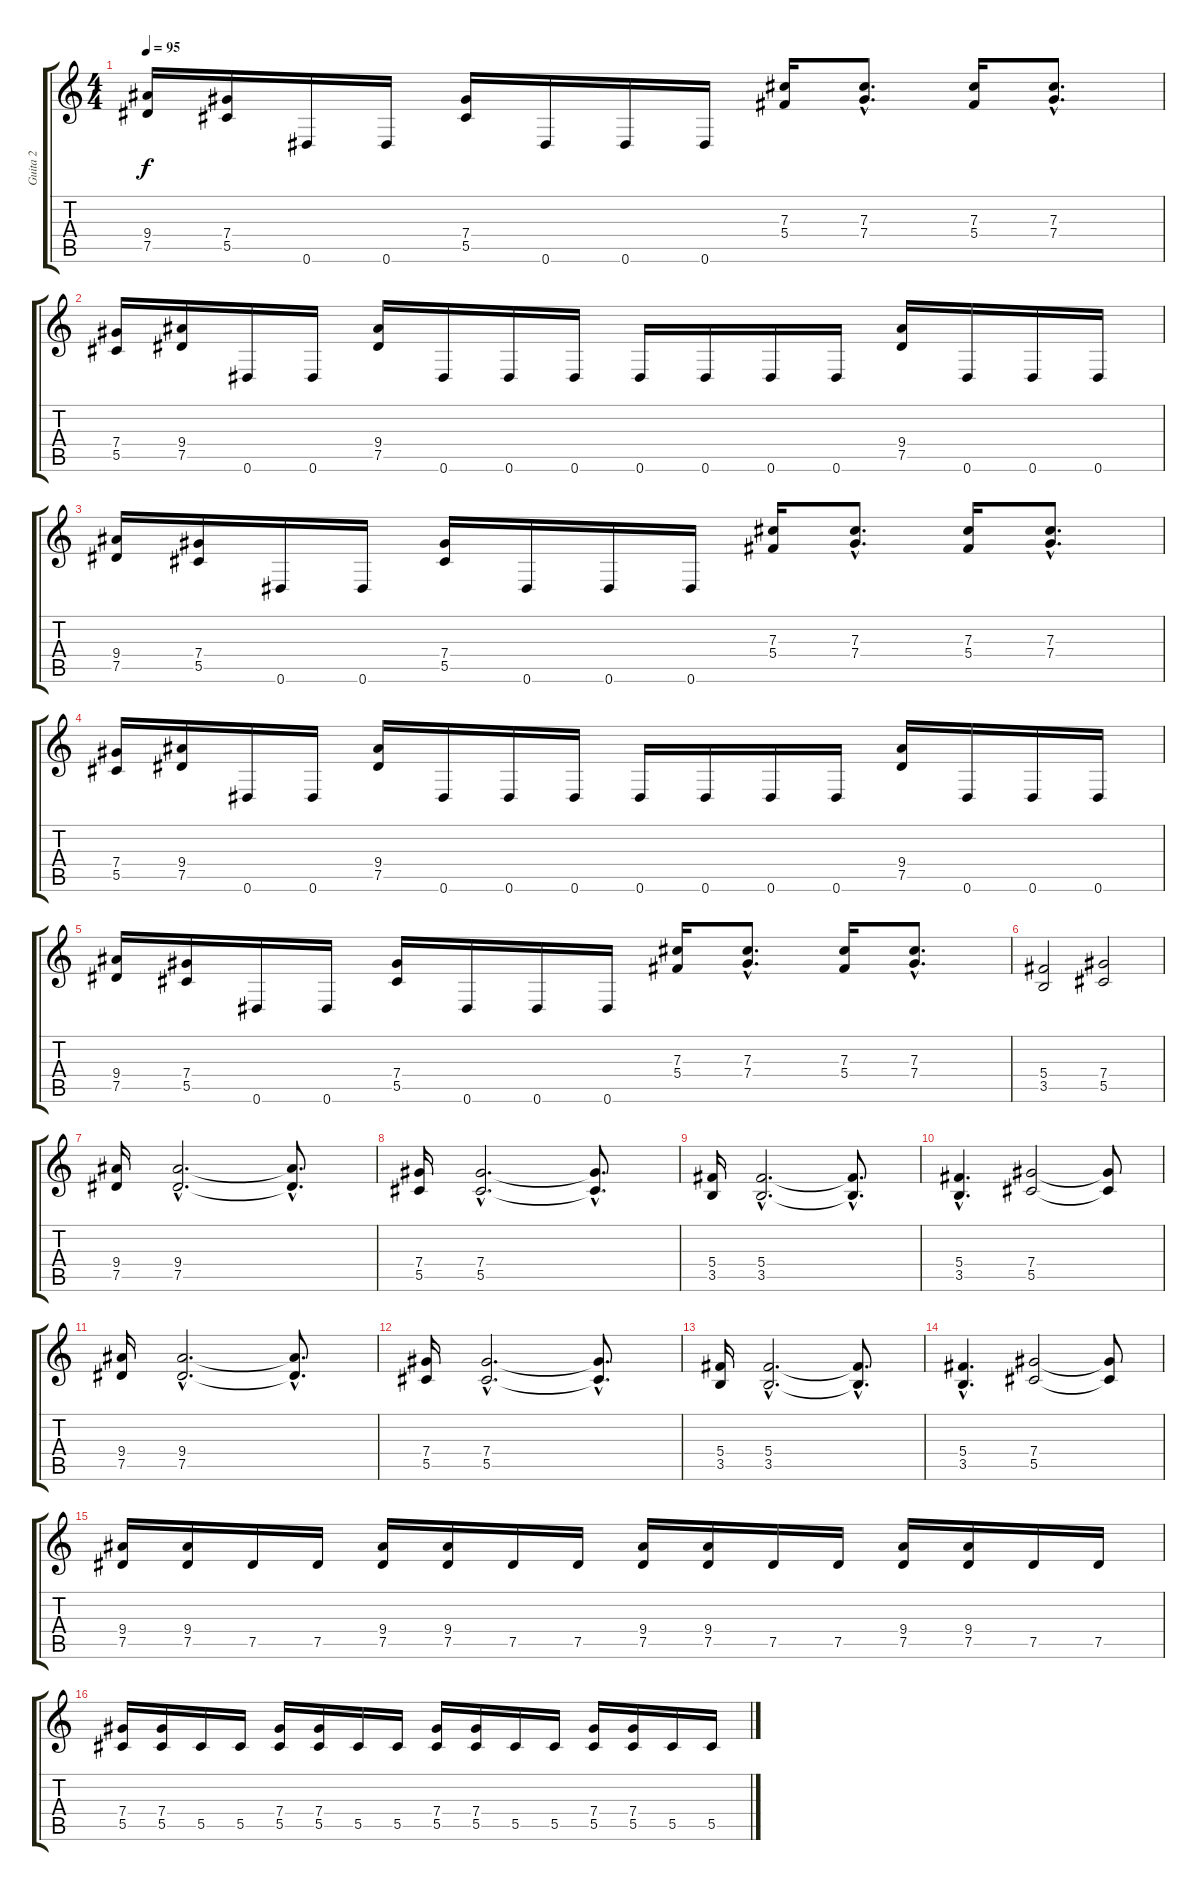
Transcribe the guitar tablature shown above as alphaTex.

\track ("Guita 2" "Guita 2") {instrument overdrivenguitar}
\staff {score tabs}
\tuning (Eb4 Bb3 Gb3 Db3 Ab2 Eb2) {hide}
\ts (4 4)
\tempo 95
\clef g2
\ks c
(9.4 7.5).16{dy f} (7.4 5.5).16 0.6.16 0.6.16 (7.4 5.5).16 0.6.16 0.6.16 0.6.16 (7.3 5.4).16 (7.3{hac} 7.4{hac}).8{d} (7.3 5.4).16 (7.3{hac} 7.4{hac}).8{d} |
(7.4 5.5).16 (9.4 7.5).16 0.6.16 0.6.16 (9.4 7.5).16 0.6.16 0.6.16 0.6.16 0.6.16 0.6.16 0.6.16 0.6.16 (9.4 7.5).16 0.6.16 0.6.16 0.6.16 |
(9.4 7.5).16 (7.4 5.5).16 0.6.16 0.6.16 (7.4 5.5).16 0.6.16 0.6.16 0.6.16 (7.3 5.4).16 (7.3{hac} 7.4{hac}).8{d} (7.3 5.4).16 (7.3{hac} 7.4{hac}).8{d} |
(7.4 5.5).16 (9.4 7.5).16 0.6.16 0.6.16 (9.4 7.5).16 0.6.16 0.6.16 0.6.16 0.6.16 0.6.16 0.6.16 0.6.16 (9.4 7.5).16 0.6.16 0.6.16 0.6.16 |
(9.4 7.5).16 (7.4 5.5).16 0.6.16 0.6.16 (7.4 5.5).16 0.6.16 0.6.16 0.6.16 (7.3 5.4).16 (7.3{hac} 7.4{hac}).8{d} (7.3 5.4).16 (7.3{hac} 7.4{hac}).8{d} |
(5.4 3.5).2 (7.4 5.5).2 |
(9.4 7.5).16 (9.4{hac} 7.5{hac}).2{d} (9.4{hac t} 7.5{hac t}).8{d} |
(7.4 5.5).16 (7.4{hac} 5.5{hac}).2{d} (7.4{hac t} 5.5{hac t}).8{d} |
(5.4 3.5).16 (5.4{hac} 3.5{hac}).2{d} (5.4{hac t} 3.5{hac t}).8{d} |
(5.4{hac} 3.5{hac}).4{d} (7.4 5.5).2 (7.4{t} 5.5{t}).8 |
(9.4 7.5).16 (9.4{hac} 7.5{hac}).2{d} (9.4{hac t} 7.5{hac t}).8{d} |
(7.4 5.5).16 (7.4{hac} 5.5{hac}).2{d} (7.4{hac t} 5.5{hac t}).8{d} |
(5.4 3.5).16 (5.4{hac} 3.5{hac}).2{d} (5.4{hac t} 3.5{hac t}).8{d} |
(5.4{hac} 3.5{hac}).4{d} (7.4 5.5).2 (7.4{t} 5.5{t}).8 |
(9.4 7.5).16 (9.4 7.5).16 7.5.16 7.5.16 (9.4 7.5).16 (9.4 7.5).16 7.5.16 7.5.16 (9.4 7.5).16 (9.4 7.5).16 7.5.16 7.5.16 (9.4 7.5).16 (9.4 7.5).16 7.5.16 7.5.16 |
(7.4 5.5).16 (7.4 5.5).16 5.5.16 5.5.16 (7.4 5.5).16 (7.4 5.5).16 5.5.16 5.5.16 (7.4 5.5).16 (7.4 5.5).16 5.5.16 5.5.16 (7.4 5.5).16 (7.4 5.5).16 5.5.16 5.5.16
